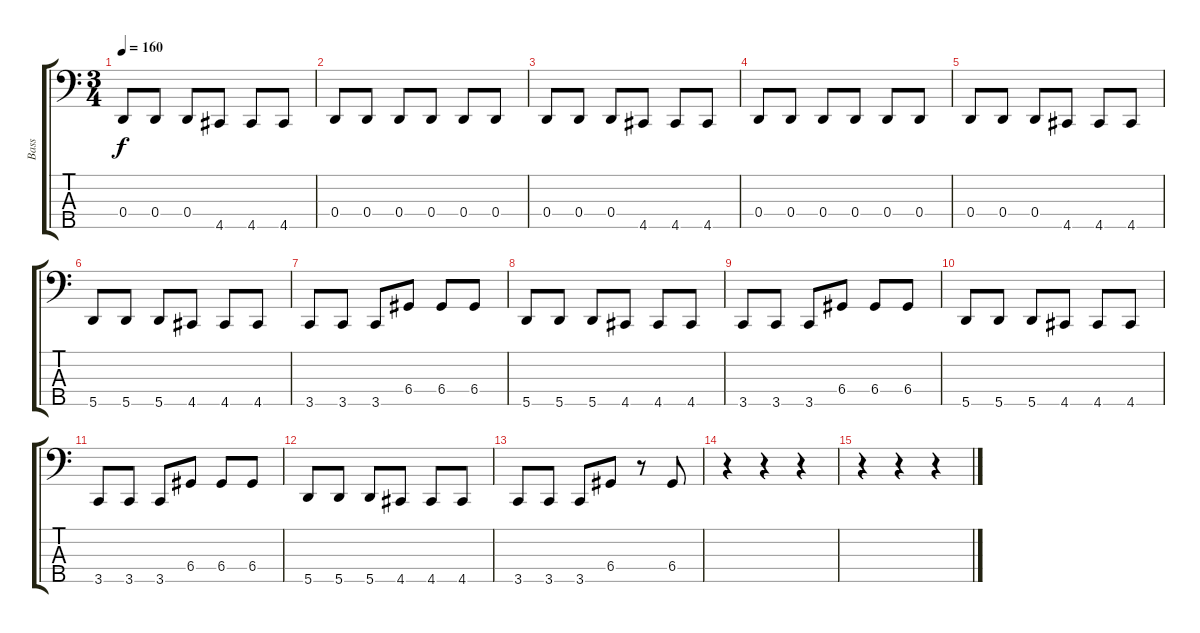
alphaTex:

\track ("Bass" "Bass") {instrument electricbassfinger}
\staff {score tabs}
\tuning (F2 C2 G1 D1 A0) {hide}
\ts (3 4)
\tempo 160
\clef f4
\ks c
0.4.8{dy f} 0.4.8 0.4.8 4.5.8 4.5.8 4.5.8 |
0.4.8 0.4.8 0.4.8 0.4.8 0.4.8 0.4.8 |
0.4.8 0.4.8 0.4.8 4.5.8 4.5.8 4.5.8 |
0.4.8 0.4.8 0.4.8 0.4.8 0.4.8 0.4.8 |
0.4.8 0.4.8 0.4.8 4.5.8 4.5.8 4.5.8 |
5.5.8 5.5.8 5.5.8 4.5.8 4.5.8 4.5.8 |
3.5.8 3.5.8 3.5.8 6.4.8 6.4.8 6.4.8 |
5.5.8 5.5.8 5.5.8 4.5.8 4.5.8 4.5.8 |
3.5.8 3.5.8 3.5.8 6.4.8 6.4.8 6.4.8 |
5.5.8 5.5.8 5.5.8 4.5.8 4.5.8 4.5.8 |
3.5.8 3.5.8 3.5.8 6.4.8 6.4.8 6.4.8 |
5.5.8 5.5.8 5.5.8 4.5.8 4.5.8 4.5.8 |
3.5.8 3.5.8 3.5.8 6.4.8 r.8 6.4.8 |
r.4 r.4 r.4 |
r.4 r.4 r.4
